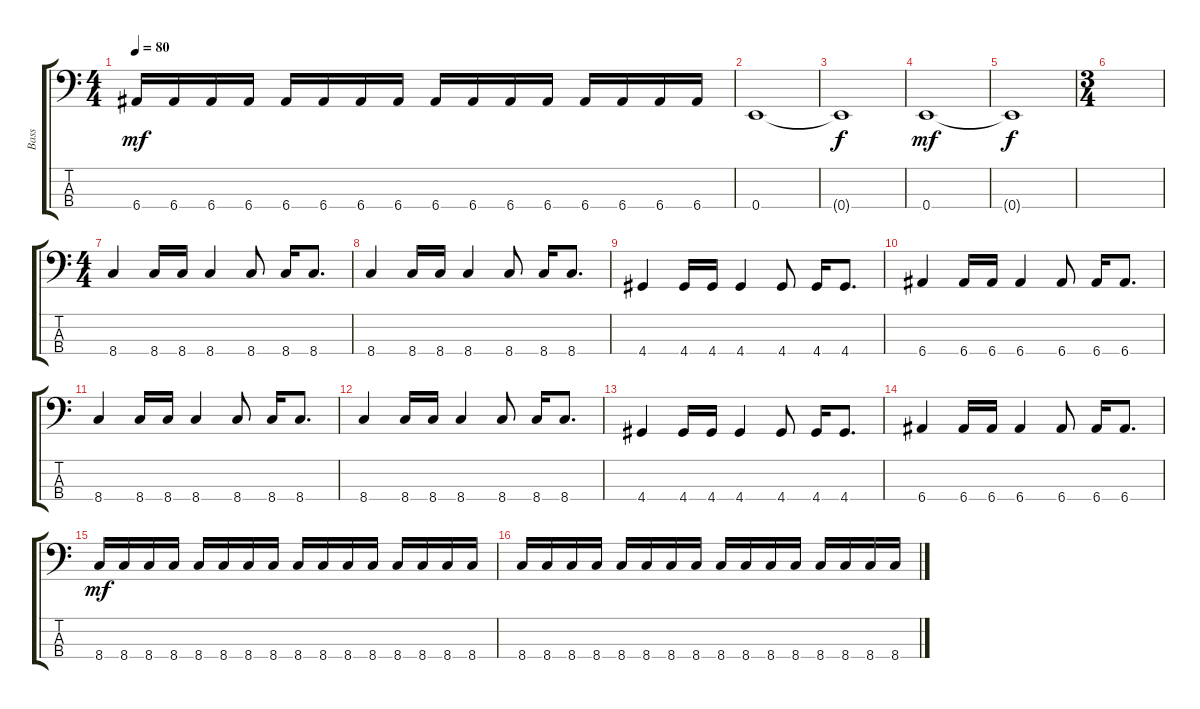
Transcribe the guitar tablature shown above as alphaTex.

\track ("Bass" "Bass") {instrument electricbasspick}
\staff {score tabs}
\tuning (G2 D2 A1 E1) {hide}
\ts (4 4)
\tempo 80
\clef f4
\ks c
6.4.16{dy mf} 6.4.16 6.4.16 6.4.16 6.4.16 6.4.16 6.4.16 6.4.16 6.4.16 6.4.16 6.4.16 6.4.16 6.4.16 6.4.16 6.4.16 6.4.16 |
0.4.1 |
0.4{t}.1{dy f} |
0.4.1{dy mf} |
0.4{t}.1{dy f} |
\ts (3 4)
|
\ts (4 4)
8.4.4 8.4.16 8.4.16 8.4.4 8.4.8 8.4.16 8.4.8{d} |
8.4.4 8.4.16 8.4.16 8.4.4 8.4.8 8.4.16 8.4.8{d} |
4.4.4 4.4.16 4.4.16 4.4.4 4.4.8 4.4.16 4.4.8{d} |
6.4.4 6.4.16 6.4.16 6.4.4 6.4.8 6.4.16 6.4.8{d} |
8.4.4 8.4.16 8.4.16 8.4.4 8.4.8 8.4.16 8.4.8{d} |
8.4.4 8.4.16 8.4.16 8.4.4 8.4.8 8.4.16 8.4.8{d} |
4.4.4 4.4.16 4.4.16 4.4.4 4.4.8 4.4.16 4.4.8{d} |
6.4.4 6.4.16 6.4.16 6.4.4 6.4.8 6.4.16 6.4.8{d} |
8.4.16{dy mf} 8.4.16 8.4.16 8.4.16 8.4.16 8.4.16 8.4.16 8.4.16 8.4.16 8.4.16 8.4.16 8.4.16 8.4.16 8.4.16 8.4.16 8.4.16 |
8.4.16 8.4.16 8.4.16 8.4.16 8.4.16 8.4.16 8.4.16 8.4.16 8.4.16 8.4.16 8.4.16 8.4.16 8.4.16 8.4.16 8.4.16 8.4.16
